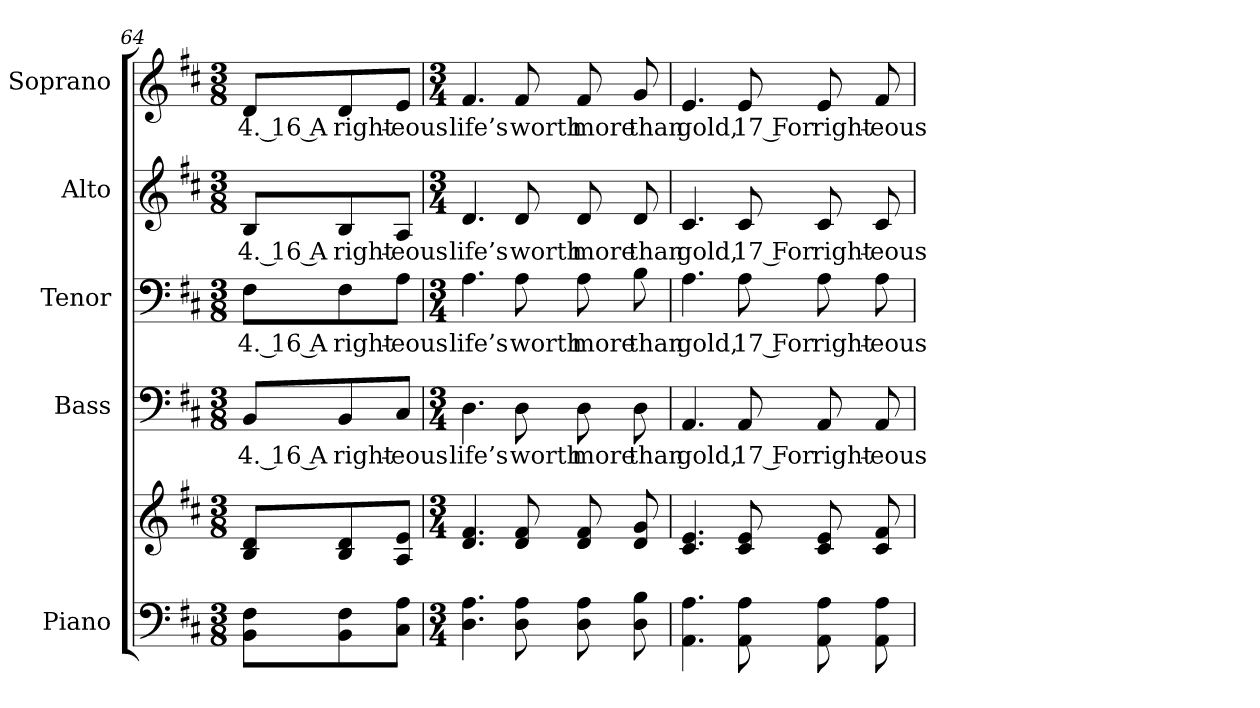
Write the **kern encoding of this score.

**kern	**kern	**kern	**text	**kern	**text	**kern	**text	**kern	**text
*part5	*part5	*part4	*part4	*part3	*part3	*part2	*part2	*part1	*part1
*staff6	*staff5	*staff4	*staff4	*staff3	*staff3	*staff2	*staff2	*staff1	*staff1
*I"Piano	*	*I"Bass	*	*I"Tenor	*	*I"Alto	*	*I"Soprano	*
*I'Pno.	*	*I'B.	*	*I'T.	*	*I'A.	*	*I'S.	*
!!LO:PB:g=z
*clefF4	*clefG2	*clefF4	*	*clefF4	*	*clefG2	*	*clefG2	*
*k[f#c#]	*k[f#c#]	*k[f#c#]	*	*k[f#c#]	*	*k[f#c#]	*	*k[f#c#]	*
*D:	*D:	*D:	*	*D:	*	*D:	*	*D:	*
*M3/8	*M3/8	*M3/8	*	*M3/8	*	*M3/8	*	*M3/8	*
=64	=64	=64	=64	=64	=64	=64	=64	=64	=64
!	!	!	!LO:LY:b:color=#000000	!	!	!	!	!	!
!	!	!	!	!	!LO:LY:b:color=#000000	!	!	!	!
!	!	!	!	!	!	!	!LO:LY:b:color=#000000	!	!
!	!	!	!	!	!	!	!	!	!LO:LY:b:color=#000000
8BBi\ 8F#iL	8Bi/ 8diL	8BBi/L	4. 16 A	8F#i\L	4. 16 A	8Bi/L	4. 16 A	8di/L	4. 16 A
!	!	!	!LO:LY:b:color=#000000	!	!	!	!	!	!
!	!	!	!	!	!LO:LY:b:color=#000000	!	!	!	!
!	!	!	!	!	!	!	!LO:LY:b:color=#000000	!	!
!	!	!	!	!	!	!	!	!	!LO:LY:b:color=#000000
8BBi\ 8F#i	8Bi/ 8di	8BBi/	right-	8F#i\	right-	8Bi/	right-	8di/	right-
!	!	!	!LO:LY:b:color=#000000	!	!	!	!	!	!
!	!	!	!	!	!LO:LY:b:color=#000000	!	!	!	!
!	!	!	!	!	!	!	!LO:LY:b:color=#000000	!	!
!	!	!	!	!	!	!	!	!	!LO:LY:b:color=#000000
8C#i\ 8AiJ	8Ai/ 8eiJ	8C#i/J	-eous	8Ai\J	-eous	8Ai/J	-eous	8ei/J	-eous
=65	=65	=65	=65	=65	=65	=65	=65	=65	=65
*M3/4	*M3/4	*M3/4	*	*M3/4	*	*M3/4	*	*M3/4	*
!	!	!	!LO:LY:b:color=#000000	!	!	!	!	!	!
!	!	!	!	!	!LO:LY:b:color=#000000	!	!	!	!
!	!	!	!	!	!	!	!LO:LY:b:color=#000000	!	!
!	!	!	!	!	!	!	!	!	!LO:LY:b:color=#000000
4.Di\ 4.Ai	4.di/ 4.f#i	4.Di\	life’s	4.Ai\	life’s	4.di/	life’s	4.f#i/	life’s
!	!	!	!LO:LY:b:color=#000000	!	!	!	!	!	!
!	!	!	!	!	!LO:LY:b:color=#000000	!	!	!	!
!	!	!	!	!	!	!	!LO:LY:b:color=#000000	!	!
!	!	!	!	!	!	!	!	!	!LO:LY:b:color=#000000
8Di\ 8Ai	8di/ 8f#i	8Di\	worth	8Ai\	worth	8di/	worth	8f#i/	worth
!	!	!	!LO:LY:b:color=#000000	!	!	!	!	!	!
!	!	!	!	!	!LO:LY:b:color=#000000	!	!	!	!
!	!	!	!	!	!	!	!LO:LY:b:color=#000000	!	!
!	!	!	!	!	!	!	!	!	!LO:LY:b:color=#000000
8Di\ 8Ai	8di/ 8f#i	8Di\	more	8Ai\	more	8di/	more	8f#i/	more
!	!	!	!LO:LY:b:color=#000000	!	!	!	!	!	!
!	!	!	!	!	!LO:LY:b:color=#000000	!	!	!	!
!	!	!	!	!	!	!	!LO:LY:b:color=#000000	!	!
!	!	!	!	!	!	!	!	!	!LO:LY:b:color=#000000
8Di\ 8Bi	8di/ 8gi	8Di\	than	8Bi\	than	8di/	than	8gi/	than
=66	=66	=66	=66	=66	=66	=66	=66	=66	=66
!	!	!	!LO:LY:b:color=#000000	!	!	!	!	!	!
!	!	!	!	!	!LO:LY:b:color=#000000	!	!	!	!
!	!	!	!	!	!	!	!LO:LY:b:color=#000000	!	!
!	!	!	!	!	!	!	!	!	!LO:LY:b:color=#000000
4.AAi\ 4.Ai	4.c#i/ 4.ei	4.AAi/	gold,	4.Ai\	gold,	4.c#i/	gold,	4.ei/	gold,
!	!	!	!LO:LY:b:color=#000000	!	!	!	!	!	!
!	!	!	!	!	!LO:LY:b:color=#000000	!	!	!	!
!	!	!	!	!	!	!	!LO:LY:b:color=#000000	!	!
!	!	!	!	!	!	!	!	!	!LO:LY:b:color=#000000
8AAi\ 8Ai	8c#i/ 8ei	8AAi/	17 For	8Ai\	17 For	8c#i/	17 For	8ei/	17 For
!	!	!	!LO:LY:b:color=#000000	!	!	!	!	!	!
!	!	!	!	!	!LO:LY:b:color=#000000	!	!	!	!
!	!	!	!	!	!	!	!LO:LY:b:color=#000000	!	!
!	!	!	!	!	!	!	!	!	!LO:LY:b:color=#000000
8AAi\ 8Ai	8c#i/ 8ei	8AAi/	right-	8Ai\	right-	8c#i/	right-	8ei/	right-
!	!	!	!LO:LY:b:color=#000000	!	!	!	!	!	!
!	!	!	!	!	!LO:LY:b:color=#000000	!	!	!	!
!	!	!	!	!	!	!	!LO:LY:b:color=#000000	!	!
!	!	!	!	!	!	!	!	!	!LO:LY:b:color=#000000
8AAi\ 8Ai	8c#i/ 8f#i	8AAi/	-eous	8Ai\	-eous	8c#i/	-eous	8f#i/	-eous
=	=	=	=	=	=	=	=	=	=
*-	*-	*-	*-	*-	*-	*-	*-	*-	*-
